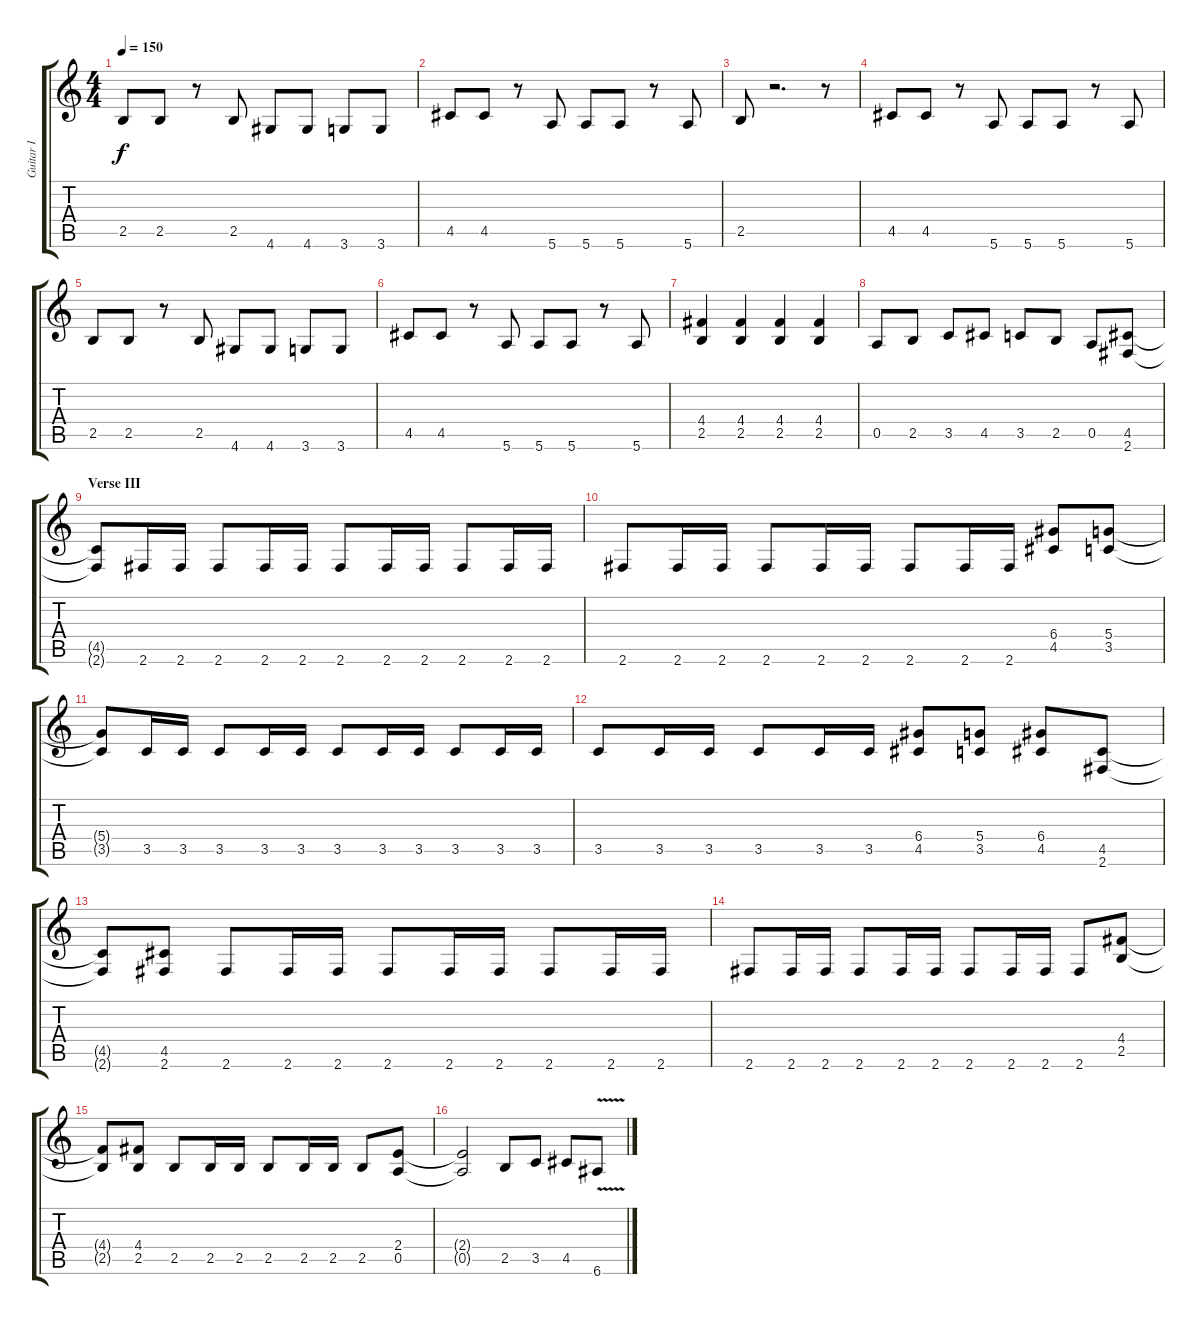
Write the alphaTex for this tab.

\track ("Guitar I" "Guitar I") {instrument distortionguitar}
\staff {score tabs}
\tuning (E4 B3 G3 D3 A2 E2) {hide}
\ts (4 4)
\tempo 150
\clef g2
\ks c
2.5.8{dy f} 2.5.8 r.8 2.5.8 4.6.8 4.6.8 3.6.8 3.6.8 |
4.5.8 4.5.8 r.8 5.6.8 5.6.8 5.6.8 r.8 5.6.8 |
2.5.8 r.2{d} r.8 |
4.5.8 4.5.8 r.8 5.6.8 5.6.8 5.6.8 r.8 5.6.8 |
2.5.8 2.5.8 r.8 2.5.8 4.6.8 4.6.8 3.6.8 3.6.8 |
4.5.8 4.5.8 r.8 5.6.8 5.6.8 5.6.8 r.8 5.6.8 |
(4.4 2.5).4 (4.4 2.5).4 (4.4 2.5).4 (4.4 2.5).4 |
0.5.8 2.5.8 3.5.8 4.5.8 3.5.8 2.5.8 0.5.8 (4.5 2.6).8 |
\section ("" "Verse III")
(4.5{t} 2.6{t}).8 2.6.16 2.6.16 2.6.8 2.6.16 2.6.16 2.6.8 2.6.16 2.6.16 2.6.8 2.6.16 2.6.16 |
2.6.8 2.6.16 2.6.16 2.6.8 2.6.16 2.6.16 2.6.8 2.6.16 2.6.16 (6.4 4.5).8 (5.4 3.5).8 |
(5.4{t} 3.5{t}).8 3.5.16 3.5.16 3.5.8 3.5.16 3.5.16 3.5.8 3.5.16 3.5.16 3.5.8 3.5.16 3.5.16 |
3.5.8 3.5.16 3.5.16 3.5.8 3.5.16 3.5.16 (6.4 4.5).8 (5.4 3.5).8 (6.4 4.5).8 (4.5 2.6).8 |
(4.5{t} 2.6{t}).8 (4.5 2.6).8 2.6.8 2.6.16 2.6.16 2.6.8 2.6.16 2.6.16 2.6.8 2.6.16 2.6.16 |
2.6.8 2.6.16 2.6.16 2.6.8 2.6.16 2.6.16 2.6.8 2.6.16 2.6.16 2.6.8 (4.4 2.5).8 |
(4.4{t} 2.5{t}).8 (4.4 2.5).8 2.5.8 2.5.16 2.5.16 2.5.8 2.5.16 2.5.16 2.5.8 (2.4 0.5).8 |
(2.4{t} 0.5{t}).2 2.5.8 3.5.8 4.5.8 6.6{v}.8
